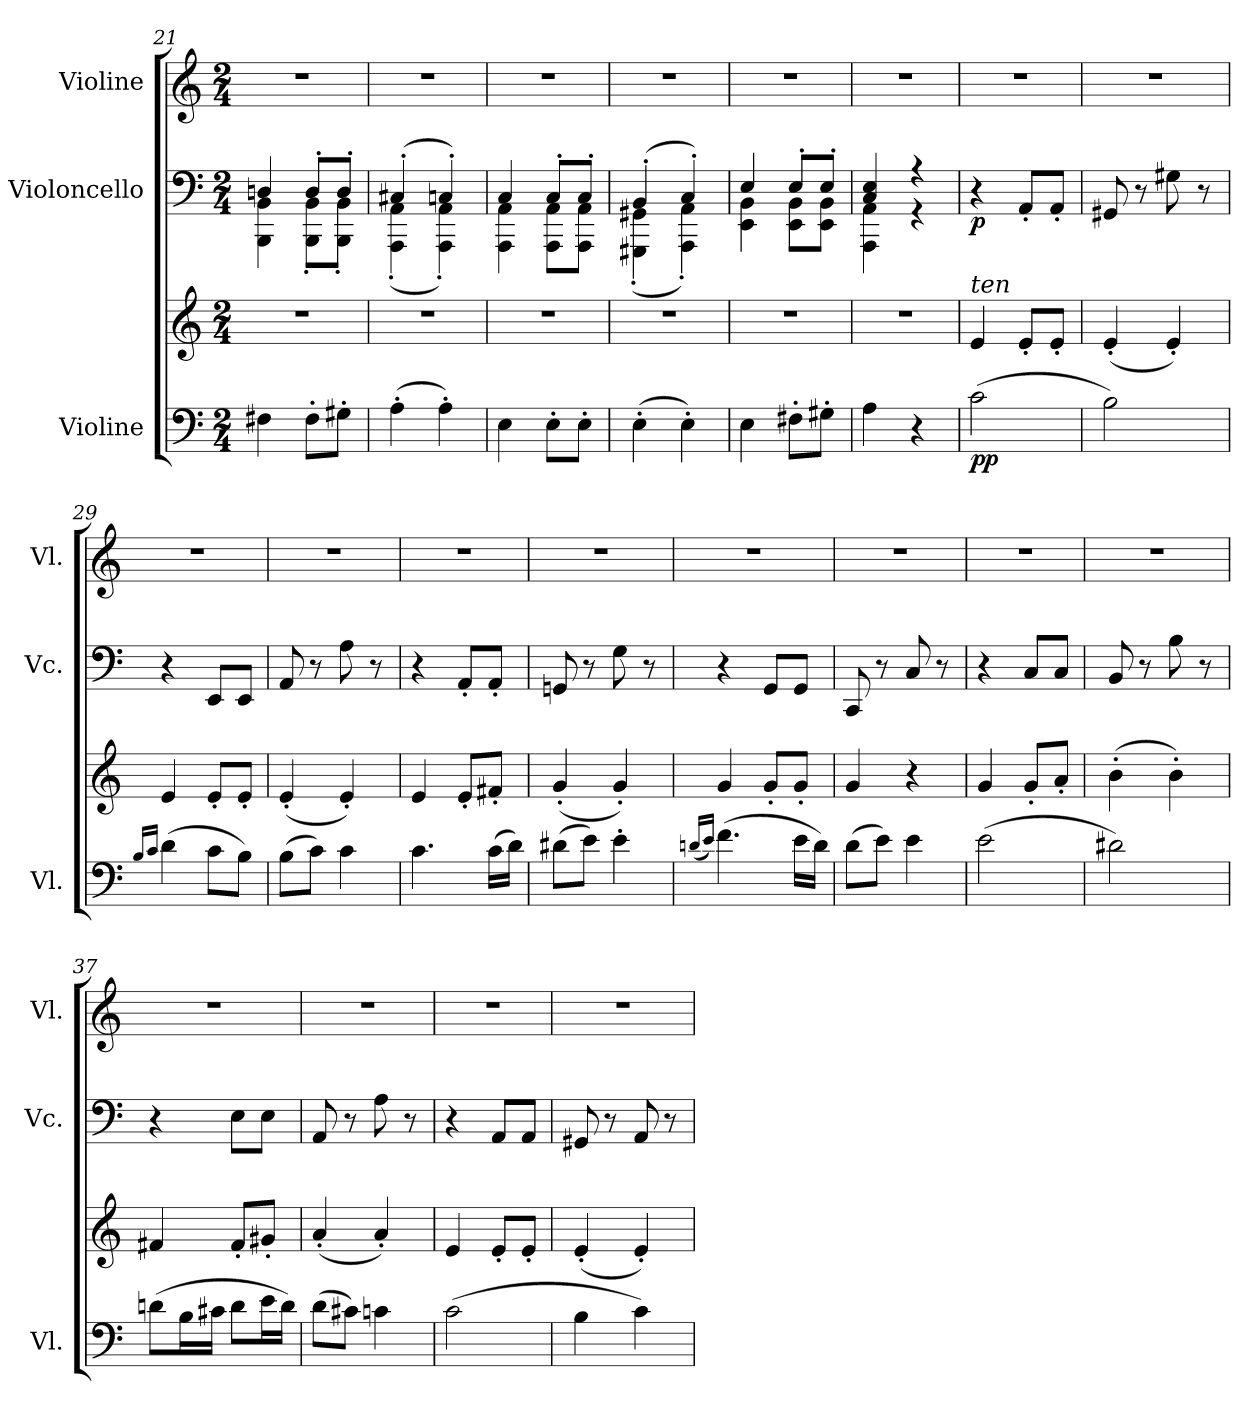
**kern	**kern	**dynam	**kern	**dynam	**kern
*part3	*part3	*part3	*part2	*part2	*part1
*staff4	*staff3	*staff3/4	*staff2	*staff2	*staff1
*I"Violine	*	*	*I"Violoncello	*	*I"Violine
*I'Vl.	*	*	*I'Vc.	*	*I'Vl.
*clefF4	*clefG2	*	*clefF4	*	*clefG2
*k[]	*k[]	*	*k[]	*	*k[]
*M2/4	*M2/4	*	*M2/4	*	*M2/4
=21	=21	=21	=21	=21	=21
*	*	*	*^	*	*
4F#X\	2r	.	4Dn/	4BBB\ 4BB\	.	2r
8F#'\L	.	.	8D'/L	8BBB'\ 8BB'\L	.	.
8G#X'\J	.	.	8D'/J	8BBB'\ 8BB'\J	.	.
=22	=22	=22	=22	=22	=22	=22
(>4A'\	2r	.	(>4C#X'/	(<4AAA'\ 4AA'\	.	2r
4A'\)	.	.	4Cn'/)	4AAA'\ 4AA'\)	.	.
=23	=23	=23	=23	=23	=23	=23
4E\	2r	.	4C/	4AAA\ 4AA\	.	2r
8E'\L	.	.	8C'/L	8AAA\ 8AA\L	.	.
8E'\J	.	.	8C'/J	8AAA\ 8AA\J	.	.
=24	=24	=24	=24	=24	=24	=24
(>4E'\	2r	.	(>4BB'/	(<4GGG#X'\ 4GG#X'\	.	2r
4E'\)	.	.	4C'/)	4AAA'\ 4AA'\)	.	.
=25	=25	=25	=25	=25	=25	=25
4E\	2r	.	4E/	4EE\ 4BB\	.	2r
8F#X'\L	.	.	8E'/L	8EE\ 8BB\L	.	.
8G#X'\J	.	.	8E'/J	8EE\ 8BB\J	.	.
=26	=26	=26	=26	=26	=26	=26
4A\	2r	.	4C/ 4E/	4AAA\ 4AA\	.	2r
4r	.	.	4r	4r	.	.
=27	=27	=27	=27	=27	=27	=27
!	!LO:TX:a:i:t=ten	!	!	!	!	!
!	!	!LO:DY:b=2	!	!	!	!
!	!	!LO:DY:n=1:b	!	!	!LO:DY:b	!
*	*	*	*v	*v	*	*
(>2c\	4e/	p p	4r	p	2r
.	8e'/L	.	8AA'/L	.	.
.	8e'/J	.	8AA'/J	.	.
=28	=28	=28	=28	=28	=28
2B\)	(<4e'/	.	8GG#X/	.	2r
.	.	.	8r	.	.
.	4e'/)	.	8G#X\	.	.
.	.	.	8r	.	.
=29	=29	=29	=29	=29	=29
16qqB/LL	.	.	.	.	.
16qqc/JJ	.	.	.	.	.
(>4d\	4e/	.	4r	.	2r
8c\L	8e'/L	.	8EE/L	.	.
8B\J)	8e'/J	.	8EE/J	.	.
=30	=30	=30	=30	=30	=30
(>8B\L	(<4e'/	.	8AA/	.	2r
8c\J)	.	.	8r	.	.
4c\	4e'/)	.	8A\	.	.
.	.	.	8r	.	.
=31	=31	=31	=31	=31	=31
4.c\	4e/	.	4r	.	2r
.	8e'/L	.	8AA'/L	.	.
(>16c\LL	8f#X'/J	.	8AA'/J	.	.
16d\JJ)	.	.	.	.	.
=32	=32	=32	=32	=32	=32
(>8d#X\L	(<4g'/	.	8GGn/	.	2r
8e\J)	.	.	8r	.	.
4e'\	4g'/)	.	8G\	.	.
.	.	.	8r	.	.
=33	=33	=33	=33	=33	=33
(<16qqdn/LL	.	.	.	.	.
16qqe/JJ)	.	.	.	.	.
(>4.f\	4g/	.	4r	.	2r
.	8g'/L	.	8GG/L	.	.
16e\LL	8g'/J	.	8GG/J	.	.
16d\JJ)	.	.	.	.	.
=34	=34	=34	=34	=34	=34
(>8d\L	4g/	.	8CC/	.	2r
8e\J)	.	.	8r	.	.
4e\	4r	.	8C/	.	.
.	.	.	8r	.	.
=35	=35	=35	=35	=35	=35
(>2e\	4g/	.	4r	.	2r
.	8g'/L	.	8C/L	.	.
.	8a'/J	.	8C/J	.	.
=36	=36	=36	=36	=36	=36
2d#X\)	(>4b'\	.	8BB/	.	2r
.	.	.	8r	.	.
.	4b'\)	.	8B\	.	.
.	.	.	8r	.	.
=37	=37	=37	=37	=37	=37
(>8dn\L	4f#X/	.	4r	.	2r
16B\L	.	.	.	.	.
16c#X\JJ	.	.	.	.	.
8d\L	8f#'/L	.	8E\L	.	.
16e\L	8g#X'/J	.	8E\J	.	.
16d\JJ)	.	.	.	.	.
=38	=38	=38	=38	=38	=38
(>8d\L	(<4a'/	.	8AA/	.	2r
8c#X\J)	.	.	8r	.	.
4cn\	4a'/)	.	8A\	.	.
.	.	.	8r	.	.
=39	=39	=39	=39	=39	=39
(>2c\	4e/	.	4r	.	2r
.	8e'/L	.	8AA/L	.	.
.	8e'/J	.	8AA/J	.	.
=40	=40	=40	=40	=40	=40
4B\	(<4e'/	.	8GG#X/	.	2r
.	.	.	8r	.	.
4c\)	4e'/)	.	8AA/	.	.
.	.	.	8r	.	.
=	=	=	=	=	=
*-	*-	*-	*-	*-	*-
